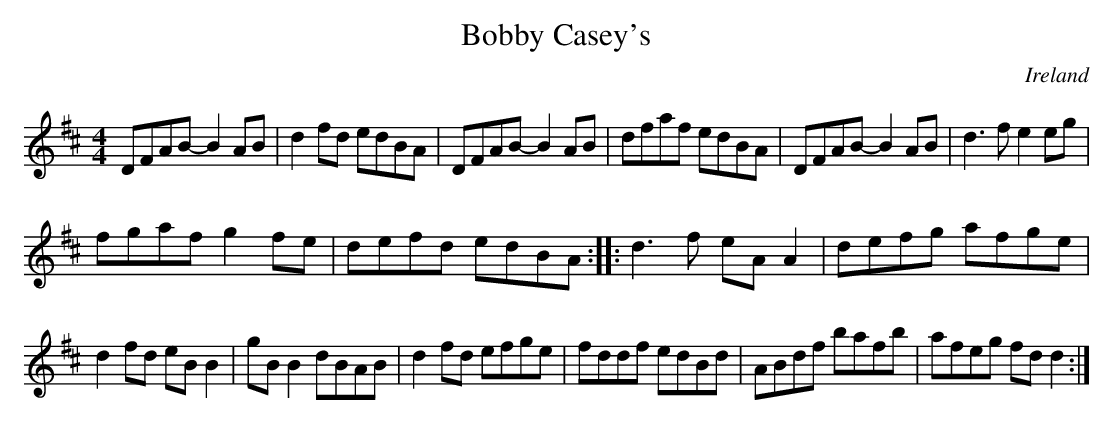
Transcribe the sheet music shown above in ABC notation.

X:1
T:Bobby Casey's
M:4/4
O:Ireland
K:D major
DFAB-B2AB | d2fd edBA | DFAB-B2AB | dfaf edBA|\
DFAB-B2AB | d3f e2eg |
fgaf g2fe | defd edBA::\
d3f eAA2 | defg afge |
d2fd eBB2 | gBB2dBAB|\
d2fd efge | fddf edBd | ABdf bafb | afeg fdd2:|
